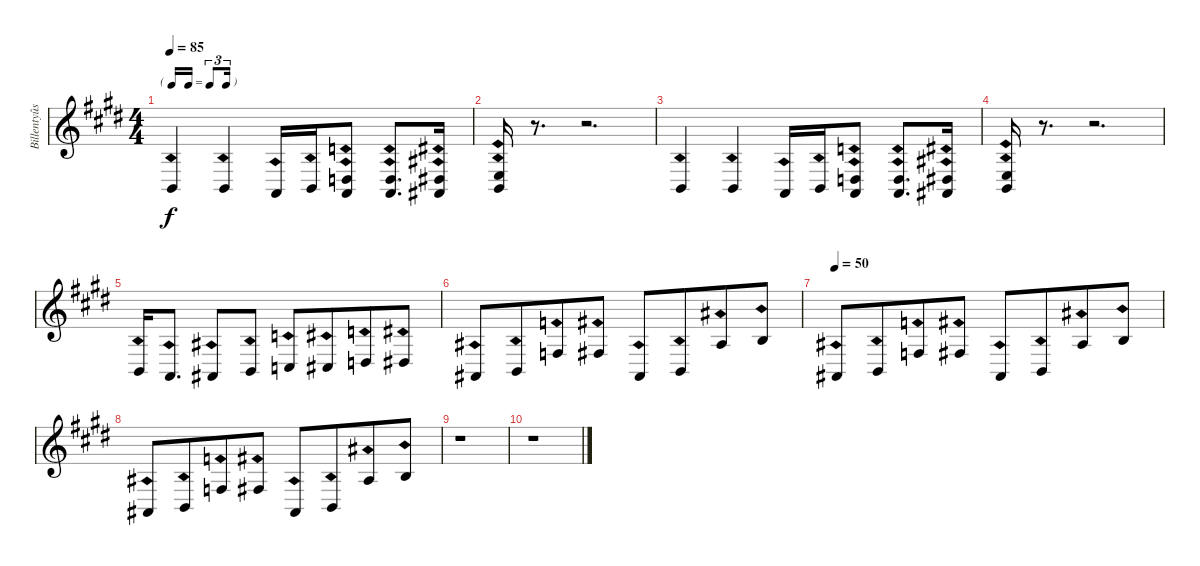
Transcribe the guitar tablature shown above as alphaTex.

\track ("Billentyûs 1 (Jon Lord)" "Billentyûs") {instrument rockorgan}
\staff {score}
\tuning (E4 B3 G3 D3 A2 E2) {hide}
\ts (4 4)
\tf triplet16th
\tempo 85
\clef g2
\ks e
2.5{ph 12}.4{dy f} 2.5{ph 12}.4 0.5{ph 12}.16 2.5{ph 12}.16 (5.5{ph 12} 5.6{ph 12}).8 (5.5{ph 12} 5.6{ph 12}).8{d} (1.4{ph 12} 1.5{ph 12}).16 |
(2.4{ph 12} 2.5{ph 12}).16 r.8{d} r.2{d} |
2.5{ph 12}.4 2.5{ph 12}.4 0.5{ph 12}.16 2.5{ph 12}.16 (5.5{ph 12} 5.6{ph 12}).8 (5.5{ph 12} 5.6{ph 12}).8{d} (1.4{ph 12} 1.5{ph 12}).16 |
(2.4{ph 12} 2.5{ph 12}).16 r.8{d} r.2{d} |
2.5{ph 12}.16 0.5{ph 12}.8{d} 1.5{ph 12}.8 2.5{ph 12}.8 3.5{ph 12}.8 4.5{ph 12}.8{beam merge} 0.4{ph 12}.8 1.4{ph 12}.8 |
1.5{ph 12}.8 2.5{ph 12}.8{beam merge} 3.4{ph 12}.8 4.4{ph 12}.8 1.5{ph 12}.8 2.5{ph 12}.8{beam merge} 3.3{ph 12}.8 4.3{ph 12}.8 |
\tempo 50
1.5{ph 12}.8 2.5{ph 12}.8{beam merge} 3.4{ph 12}.8 4.4{ph 12}.8 1.5{ph 12}.8 2.5{ph 12}.8{beam merge} 3.3{ph 12}.8 4.3{ph 12}.8 |
1.5{ph 12}.8 2.5{ph 12}.8{beam merge} 3.4{ph 12}.8 4.4{ph 12}.8 1.5{ph 12}.8 2.5{ph 12}.8{beam merge} 3.3{ph 12}.8 4.3{ph 12}.8 |
r.1 |
r.1
